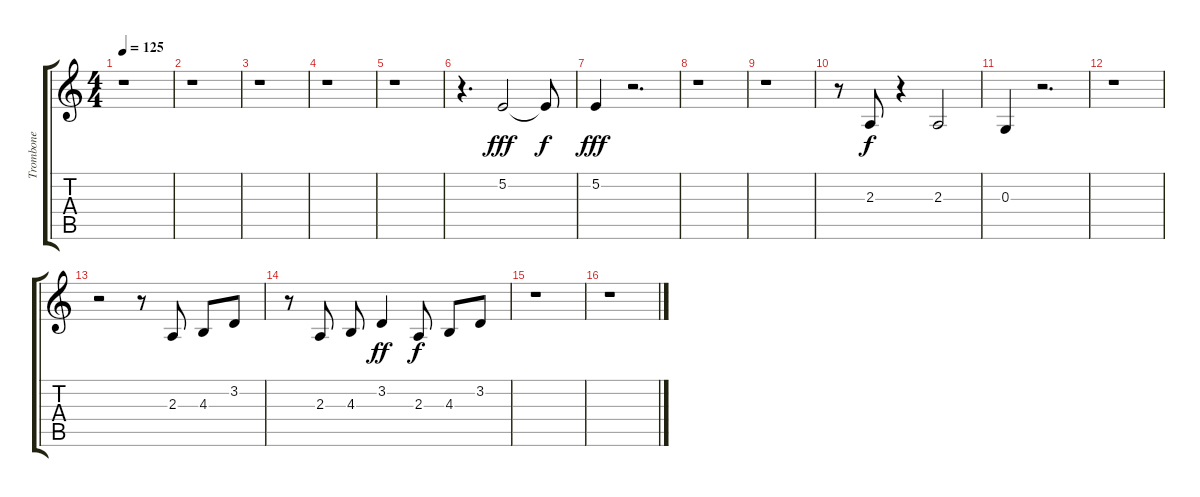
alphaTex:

\track ("Trombone" "Trombone") {instrument trombone}
\staff {score tabs}
\tuning (E4 B3 G3 D3 A2 E2) {hide}
\ts (4 4)
\tempo 125
\clef g2
\ks c
r.1{dy f} |
r.1 |
r.1 |
r.1 |
r.1 |
r.4{d} 5.2.2{dy fff} 5.2{t}.8{dy f} |
5.2.4{dy fff} r.2{d} |
r.1 |
r.1 |
r.8 2.3.8{dy f volume 12} r.4 2.3.2 |
0.3.4 r.2{d} |
r.1 |
r.2 r.8 2.3.8 4.3.8 3.2.8 |
r.8 2.3.8 4.3.8 3.2.4{dy ff} 2.3.8{dy f} 4.3.8 3.2.8 |
r.1 |
r.1
